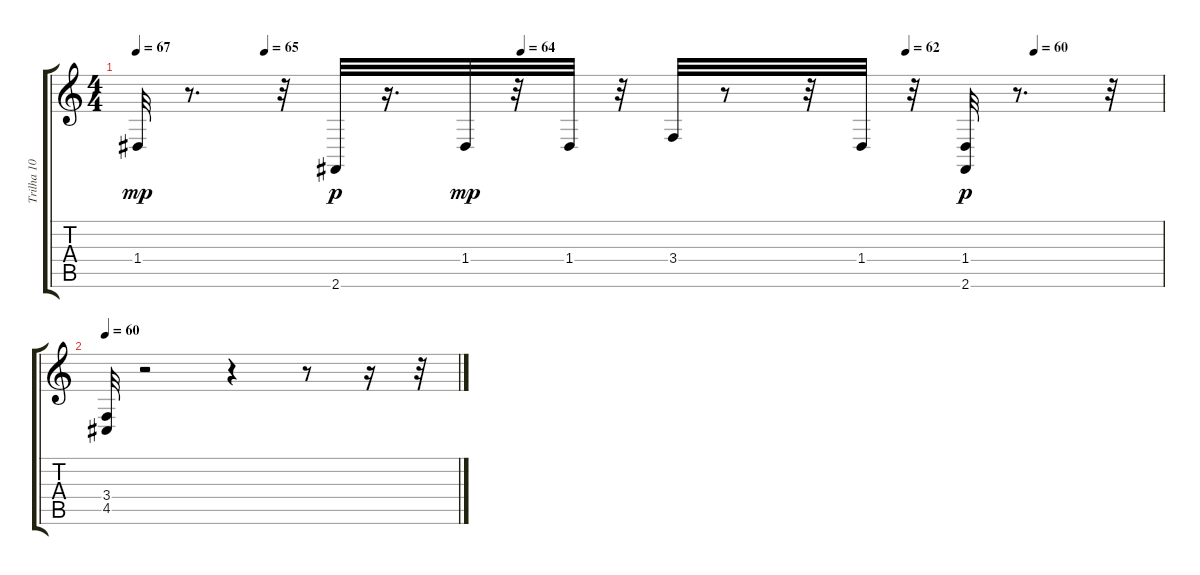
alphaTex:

\track ("Trilha 10" "Trilha 10") {instrument acousticgrandpiano}
\staff {score tabs}
\tuning (E4 B3 G3 D3 A2 E2) {hide}
\ts (4 4)
\tempo 67
\tempo (65 0.125)
\tempo (64 0.375)
\tempo (62 0.75)
\tempo (60 0.875)
\clef g2
\ks c
1.4.32{dy mp} r.8{d} r.32 2.6.32{dy p} r.16{d} 1.4.32{dy mp} r.32 1.4.32 r.32 3.4.32 r.8 r.32 1.4.32 r.32 (1.4 2.6).32{dy p} r.8{d} r.32 |
\tempo 60
(3.4 4.5).32 r.2 r.4 r.8 r.16 r.32
